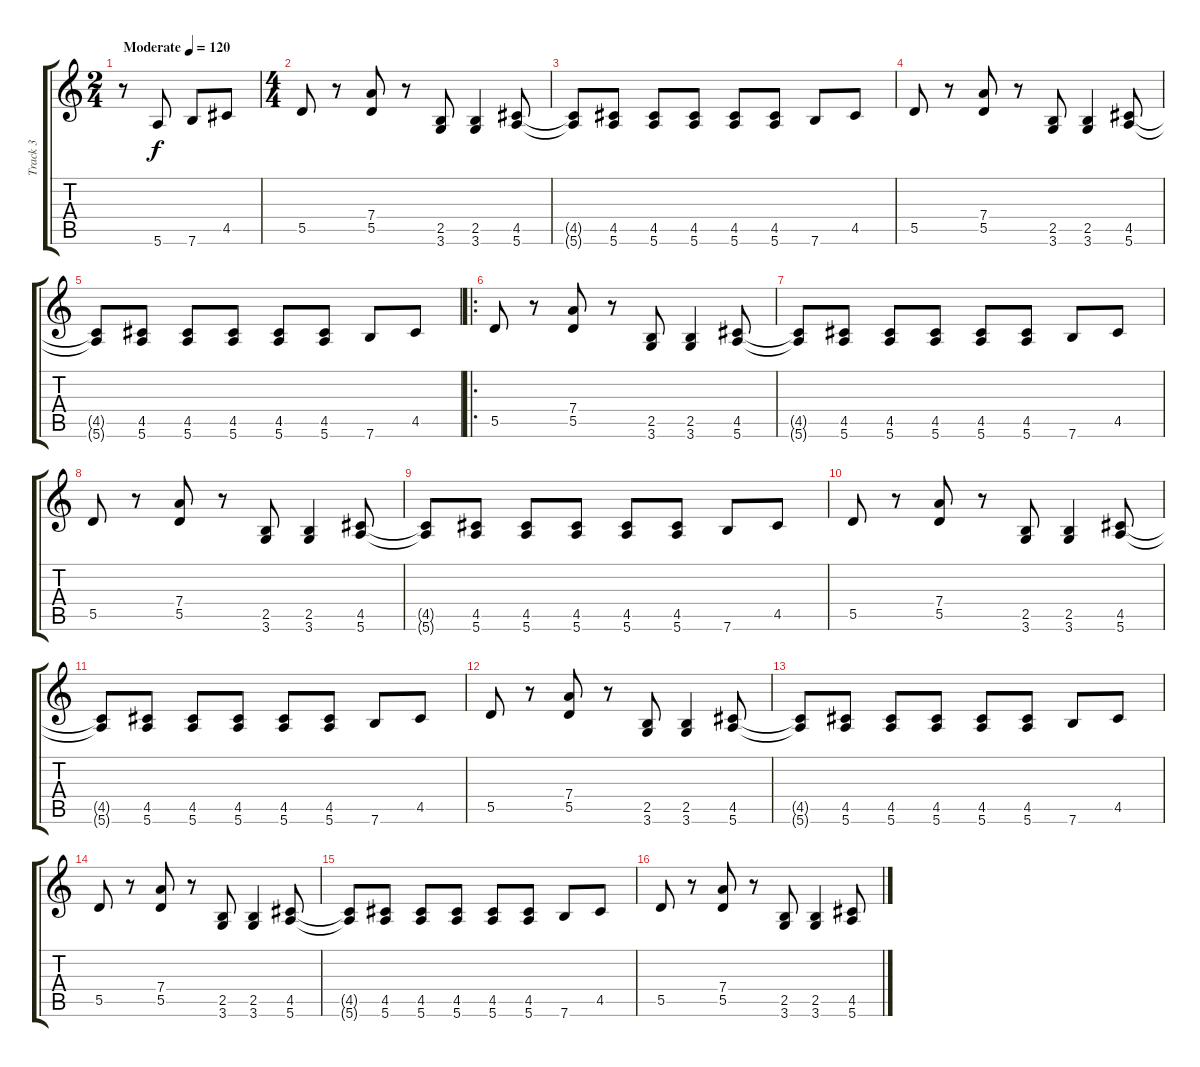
\track ("Track 3" "Track 3") {instrument electricguitarclean}
\staff {score tabs}
\tuning (E4 B3 G3 D3 A2 E2) {hide}
\ts (2 4)
\tempo (120 "Moderate")
\clef g2
\ks c
r.8{dy f instrument electricguitarclean} 5.6.8 7.6.8 4.5.8 |
\ts (4 4)
5.5.8 r.8 (7.4 5.5).8 r.8 (2.5 3.6).8 (2.5 3.6).4 (4.5 5.6).8 |
(4.5{t} 5.6{t}).8 (4.5 5.6).8 (4.5 5.6).8 (4.5 5.6).8 (4.5 5.6).8 (4.5 5.6).8 7.6.8 4.5.8 |
5.5.8 r.8 (7.4 5.5).8 r.8 (2.5 3.6).8 (2.5 3.6).4 (4.5 5.6).8 |
(4.5{t} 5.6{t}).8 (4.5 5.6).8 (4.5 5.6).8 (4.5 5.6).8 (4.5 5.6).8 (4.5 5.6).8 7.6.8 4.5.8 |
\ro
5.5.8 r.8 (7.4 5.5).8 r.8 (2.5 3.6).8 (2.5 3.6).4 (4.5 5.6).8 |
(4.5{t} 5.6{t}).8 (4.5 5.6).8 (4.5 5.6).8 (4.5 5.6).8 (4.5 5.6).8 (4.5 5.6).8 7.6.8 4.5.8 |
5.5.8 r.8 (7.4 5.5).8 r.8 (2.5 3.6).8 (2.5 3.6).4 (4.5 5.6).8 |
(4.5{t} 5.6{t}).8 (4.5 5.6).8 (4.5 5.6).8 (4.5 5.6).8 (4.5 5.6).8 (4.5 5.6).8 7.6.8 4.5.8 |
5.5.8 r.8 (7.4 5.5).8 r.8 (2.5 3.6).8 (2.5 3.6).4 (4.5 5.6).8 |
(4.5{t} 5.6{t}).8 (4.5 5.6).8 (4.5 5.6).8 (4.5 5.6).8 (4.5 5.6).8 (4.5 5.6).8 7.6.8 4.5.8 |
5.5.8 r.8 (7.4 5.5).8 r.8 (2.5 3.6).8 (2.5 3.6).4 (4.5 5.6).8 |
(4.5{t} 5.6{t}).8 (4.5 5.6).8 (4.5 5.6).8 (4.5 5.6).8 (4.5 5.6).8 (4.5 5.6).8 7.6.8 4.5.8 |
5.5.8 r.8 (7.4 5.5).8 r.8 (2.5 3.6).8 (2.5 3.6).4 (4.5 5.6).8 |
(4.5{t} 5.6{t}).8 (4.5 5.6).8 (4.5 5.6).8 (4.5 5.6).8 (4.5 5.6).8 (4.5 5.6).8 7.6.8 4.5.8 |
5.5.8 r.8 (7.4 5.5).8 r.8 (2.5 3.6).8 (2.5 3.6).4 (4.5 5.6).8
